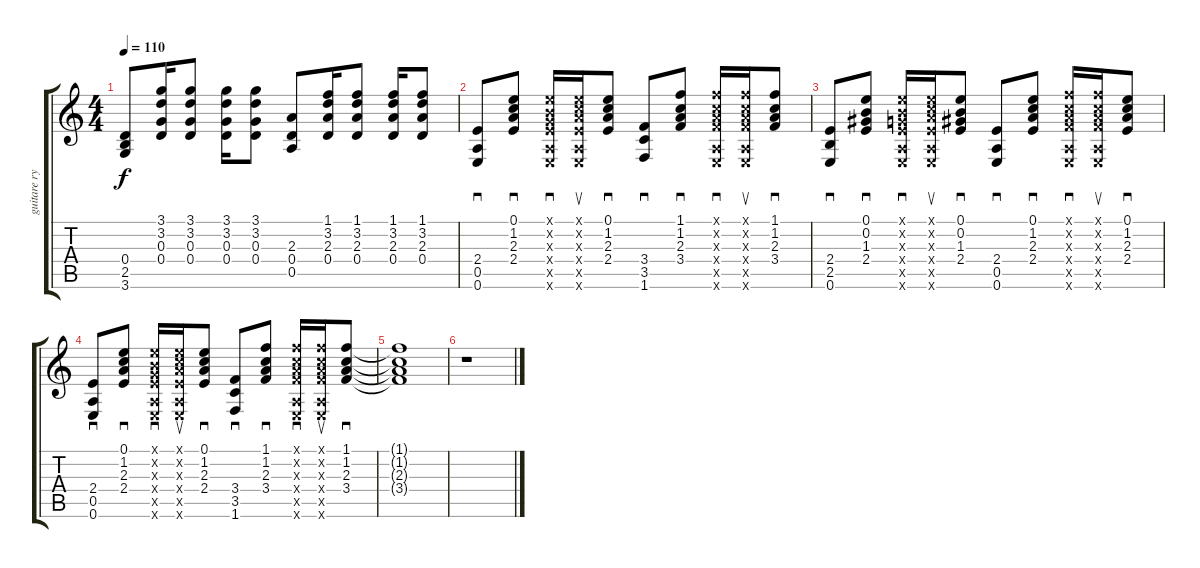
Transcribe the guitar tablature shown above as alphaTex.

\track ("guitare rythmique" "guitare ry") {instrument acousticguitarsteel}
\staff {score tabs}
\tuning (E4 B3 G3 D3 A2 E2) {hide}
\ts (4 4)
\tempo 110
\clef g2
\ks c
(0.4 2.5 3.6).8{dy f} (3.1 3.2 0.3 0.4).16 (3.1 3.2 0.3 0.4).8 (3.1 3.2 0.3 0.4).16 (3.1 3.2 0.3 0.4).8 (2.3 0.4 0.5).8 (1.1 3.2 2.3 0.4).16 (1.1 3.2 2.3 0.4).8 (1.1 3.2 2.3 0.4).16 (1.1 3.2 2.3 0.4).8 |
(2.4 0.5 0.6).8{sd} (0.1 1.2 2.3 2.4).8{sd} (0.1{x} 0.2{x} 0.3{x} 2.4{x} 0.5{x} 0.6{x}).16{sd} (0.1{x} 1.2{x} 2.3{x} 2.4{x} 0.5{x} 0.6{x}).16{su} (0.1 1.2 2.3 2.4).8{sd} (3.4 3.5 1.6).8{sd} (1.1 1.2 2.3 3.4).8{sd} (1.1{x} 1.2{x} 2.3{x} 3.4{x} 0.5{x} 0.6{x}).16{sd} (1.1{x} 1.2{x} 2.3{x} 3.4{x} 0.5{x} 0.6{x}).16{su} (1.1 1.2 2.3 3.4).8{sd} |
(2.4 2.5 0.6).8{sd} (0.1 0.2 1.3 2.4).8{sd} (0.1{x} 0.2{x} 0.3{x} 2.4{x} 0.5{x} 0.6{x}).16{sd} (0.1{x} 1.2{x} 2.3{x} 2.4{x} 0.5{x} 0.6{x}).16{su} (0.1 0.2 1.3 2.4).8{sd} (2.4 0.5 0.6).8{sd} (0.1 1.2 2.3 2.4).8{sd} (1.1{x} 1.2{x} 2.3{x} 3.4{x} 0.5{x} 0.6{x}).16{sd} (1.1{x} 1.2{x} 2.3{x} 3.4{x} 0.5{x} 0.6{x}).16{su} (0.1 1.2 2.3 2.4).8{sd} |
(2.4 0.5 0.6).8{sd} (0.1 1.2 2.3 2.4).8{sd} (0.1{x} 0.2{x} 0.3{x} 2.4{x} 0.5{x} 0.6{x}).16{sd} (0.1{x} 1.2{x} 2.3{x} 2.4{x} 0.5{x} 0.6{x}).16{su} (0.1 1.2 2.3 2.4).8{sd} (3.4 3.5 1.6).8{sd} (1.1 1.2 2.3 3.4).8{sd} (1.1{x} 1.2{x} 2.3{x} 3.4{x} 0.5{x} 0.6{x}).16{sd} (1.1{x} 1.2{x} 2.3{x} 3.4{x} 0.5{x} 0.6{x}).16{su} (1.1 1.2 2.3 3.4).8{sd} |
(1.1{t} 1.2{t} 2.3{t} 3.4{t}).1 |
r.1
